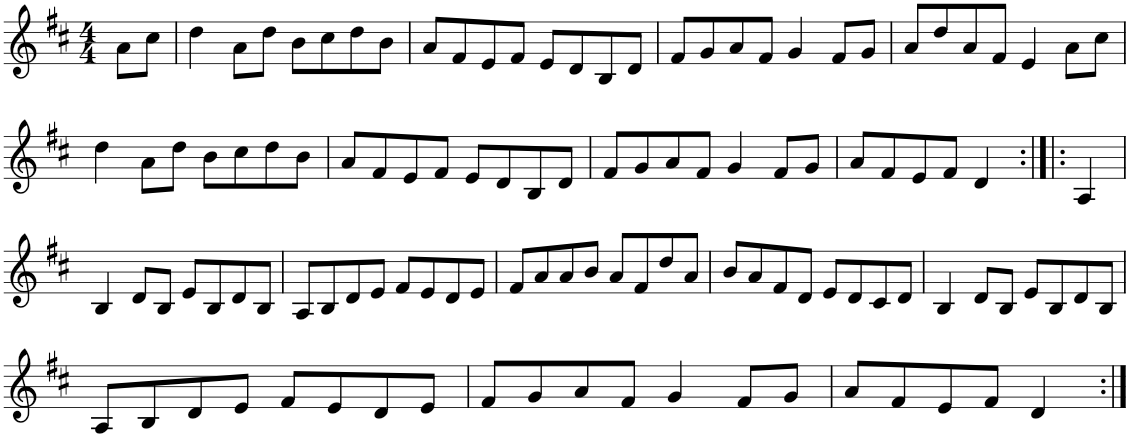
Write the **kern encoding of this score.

**kern
*part1
*staff1
*I"Piano
*I'Pno
*clefG2
*k[f#c#]
*D:
*M4/4
=1
8a\L
8cc#\J
=2
4dd\
8a\L
8dd\J
8b\L
8cc#\
8dd\
8b\J
=3
8a/L
8f#/
8e/
8f#/J
8e/L
8d/
8B/
8d/J
=4
8f#/L
8g/
8a/
8f#/J
4g/
8f#/L
8g/J
=5
8a/L
8dd/
8a/
8f#/J
4e/
8a\L
8cc#\J
!!LO:LB:g=z
=6
4dd\
8a\L
8dd\J
8b\L
8cc#\
8dd\
8b\J
=7
8a/L
8f#/
8e/
8f#/J
8e/L
8d/
8B/
8d/J
=8
8f#/L
8g/
8a/
8f#/J
4g/
8f#/L
8g/J
=9
8a/L
8f#/
8e/
8f#/J
4d/
=10:|!|:
4A/
!!LO:LB:g=z
=11
4B/
8d/L
8B/J
8e/L
8B/
8d/
8B/J
=12
8A/L
8B/
8d/
8e/J
8f#/L
8e/
8d/
8e/J
=13
8f#/L
8a/
8a/
8b/J
8a/L
8f#/
8dd/
8a/J
=14
8b/L
8a/
8f#/
8d/J
8e/L
8d/
8c#/
8d/J
=15
4B/
8d/L
8B/J
8e/L
8B/
8d/
8B/J
!!LO:LB:g=z
=16
8A/L
8B/
8d/
8e/J
8f#/L
8e/
8d/
8e/J
=17
8f#/L
8g/
8a/
8f#/J
4g/
8f#/L
8g/J
=18
8a/L
8f#/
8e/
8f#/J
4d/
=:|!
*-
